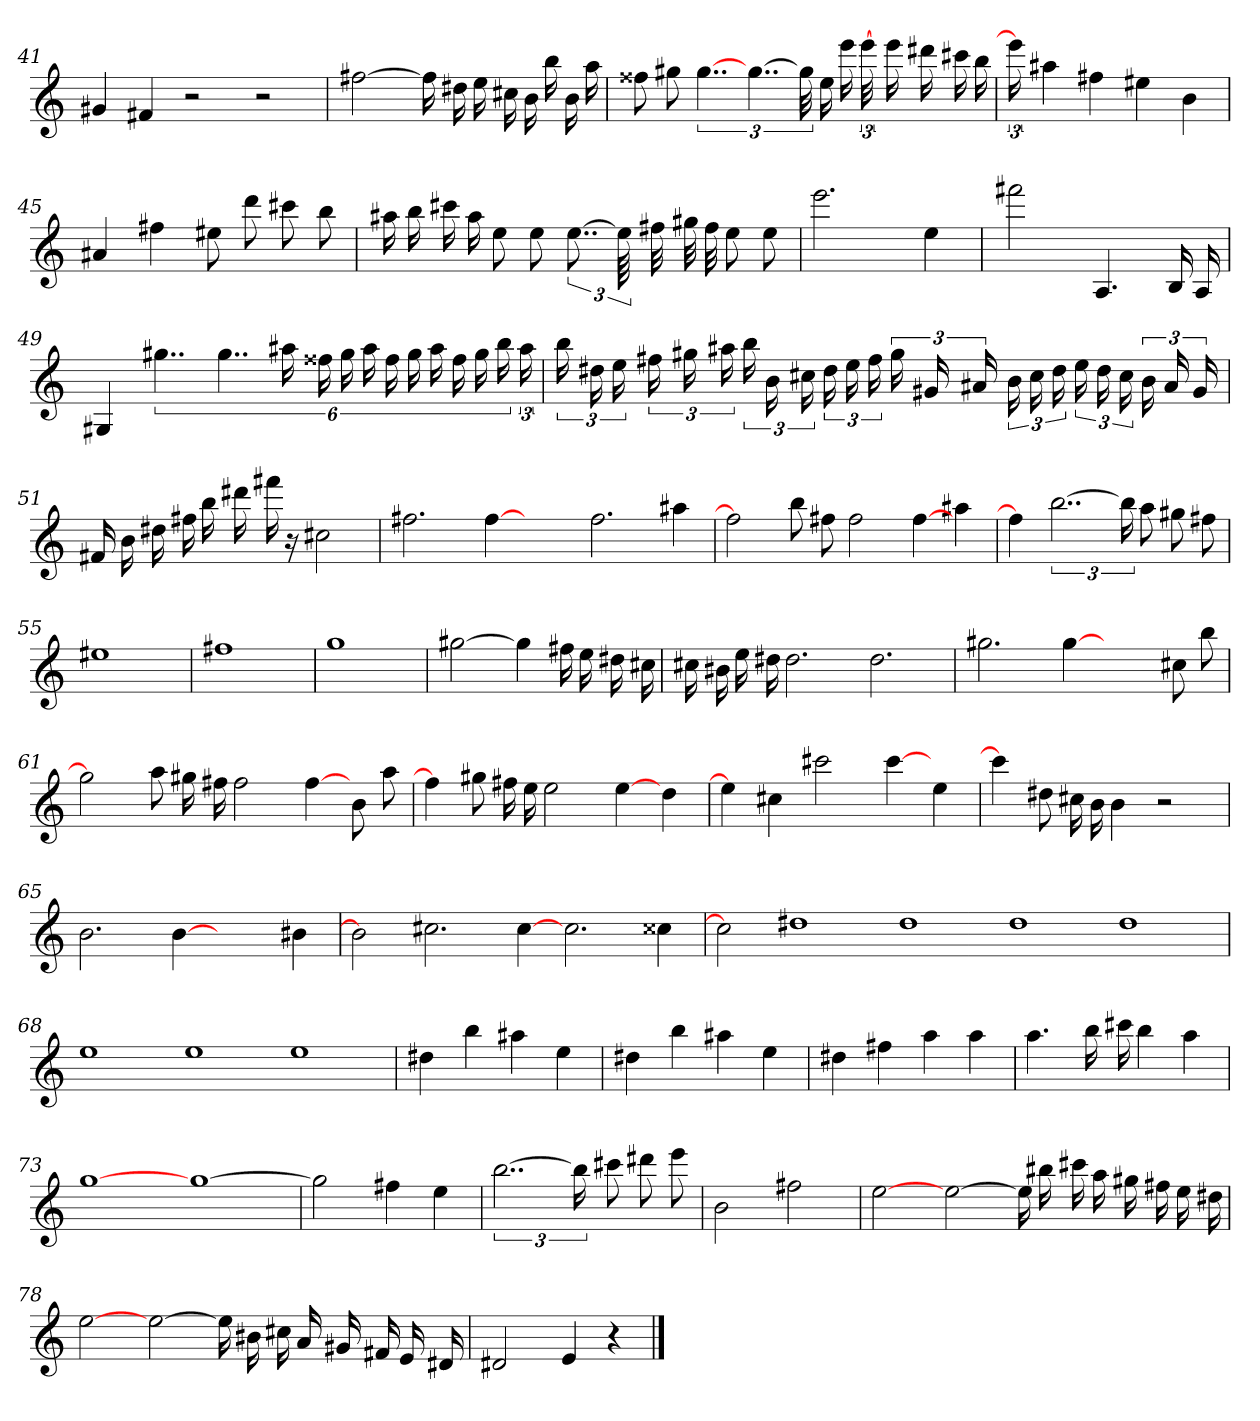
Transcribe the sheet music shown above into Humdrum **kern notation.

**kern
*part1
*staff1
=41
4g#X
4f#X
2r
2r
=42
[2ff#X
16ff#]
16dd#X
16ee
16cc#X
16b
16bb
16b
16aa
=43
8ff##X
8gg#X
[6..gg#
[6..gg#
48gg#]
16ee
16eee
[48eee
24ryy
16eee
16ddd#X
16ccc#X
16bb
=44
24eee]
4aa#X
4ff#X
4ee#X
4b
=45
4a#X
4ff#X
8ee#X
8ddd
8ccc#X
8bb
=46
16aa#X
16bb
16ccc#X
16aa#
8ee
8ee
[12..ee
96ee]
32ff#X
32gg#X
32ff#
8ee
8ee
=47
2.eee
4ee
=48
2fff#X
4.A
16B
16A
=49
4G#X
6..gg#X
6..gg#
24aa#X
24ff##X
24gg#
24aa#
24ff##
24gg#
24aa#
24ff##
24gg#
24bb
24aa#
=50
24bb
24dd#X
24ee
24ff#X
24gg#X
24aa#X
24bb
24b
24cc#X
24dd#
24ee
24ff#
24gg#
24g#X
24a#X
24b
24cc#
24dd#
24ee
24dd#
24cc#
24b
24a#
24g#
=51
16f#X
16b
16dd#X
16ff#X
16bb
16ddd#X
16fff#X
16r
2cc#X
=52
2.ff#X
[4ff#
2ryy
2.ff#
4aa#X
=53
2ff#]
8bb
8ff#X
2ff#
[4ff#
4aa#X
=54
4ff#]
[3..bb
24bb]
8aa
8gg#X
8ff#X
=55
1ee#X
=56
1ff#X
=57
1gg
=58
[2gg#X
4gg#]
16ff#X
16ee
16dd#X
16cc#X
=59
16cc#X
16b#X
16ee
16dd#X
2.dd#
2.dd#
=60
2.gg#X
[4gg#
2ryy
8cc#X
8bb
=61
2gg#]
8aa
16gg#X
16ff#X
2ff#
[4ff#
8b
8aa
=62
4ff#]
8gg#X
16ff#X
16ee
2ee
[4ee
4dd
=63
4ee]
4cc#X
2ccc#X
[4ccc#
4ee
=64
4ccc#]
8dd#X
16cc#X
16b
4b
2r
=65
2.b
[4b
2ryy
4b#X
=66
2b]
2.cc#X
[4cc#
2.cc#
4cc##X
=67
2cc#]
1dd#X
1dd#
1dd#
1dd#
=68
1ee
1ee
1ee
=69
4dd#X
4bb
4aa#X
4ee
=70
4dd#X
4bb
4aa#X
4ee
=71
4dd#X
4ff#X
4aa
4aa
=72
4.aa
16bb
16ccc#X
4bb
4aa
=73
[1gg
[1gg
=74
2gg]
4ff#X
4ee
=75
[3..bb
24bb]
8ccc#X
8ddd#X
8eee
=76
2b
2ff#X
=77
[2ee
[2ee
16ee]
16bb#X
16ccc#X
16aa
16gg#X
16ff#X
16ee
16dd#X
=78
[2ee
[2ee
16ee]
16b#X
16cc#X
16a
16g#X
16f#X
16e
16d#X
=79
2d#X
4e
4r
==
*-
